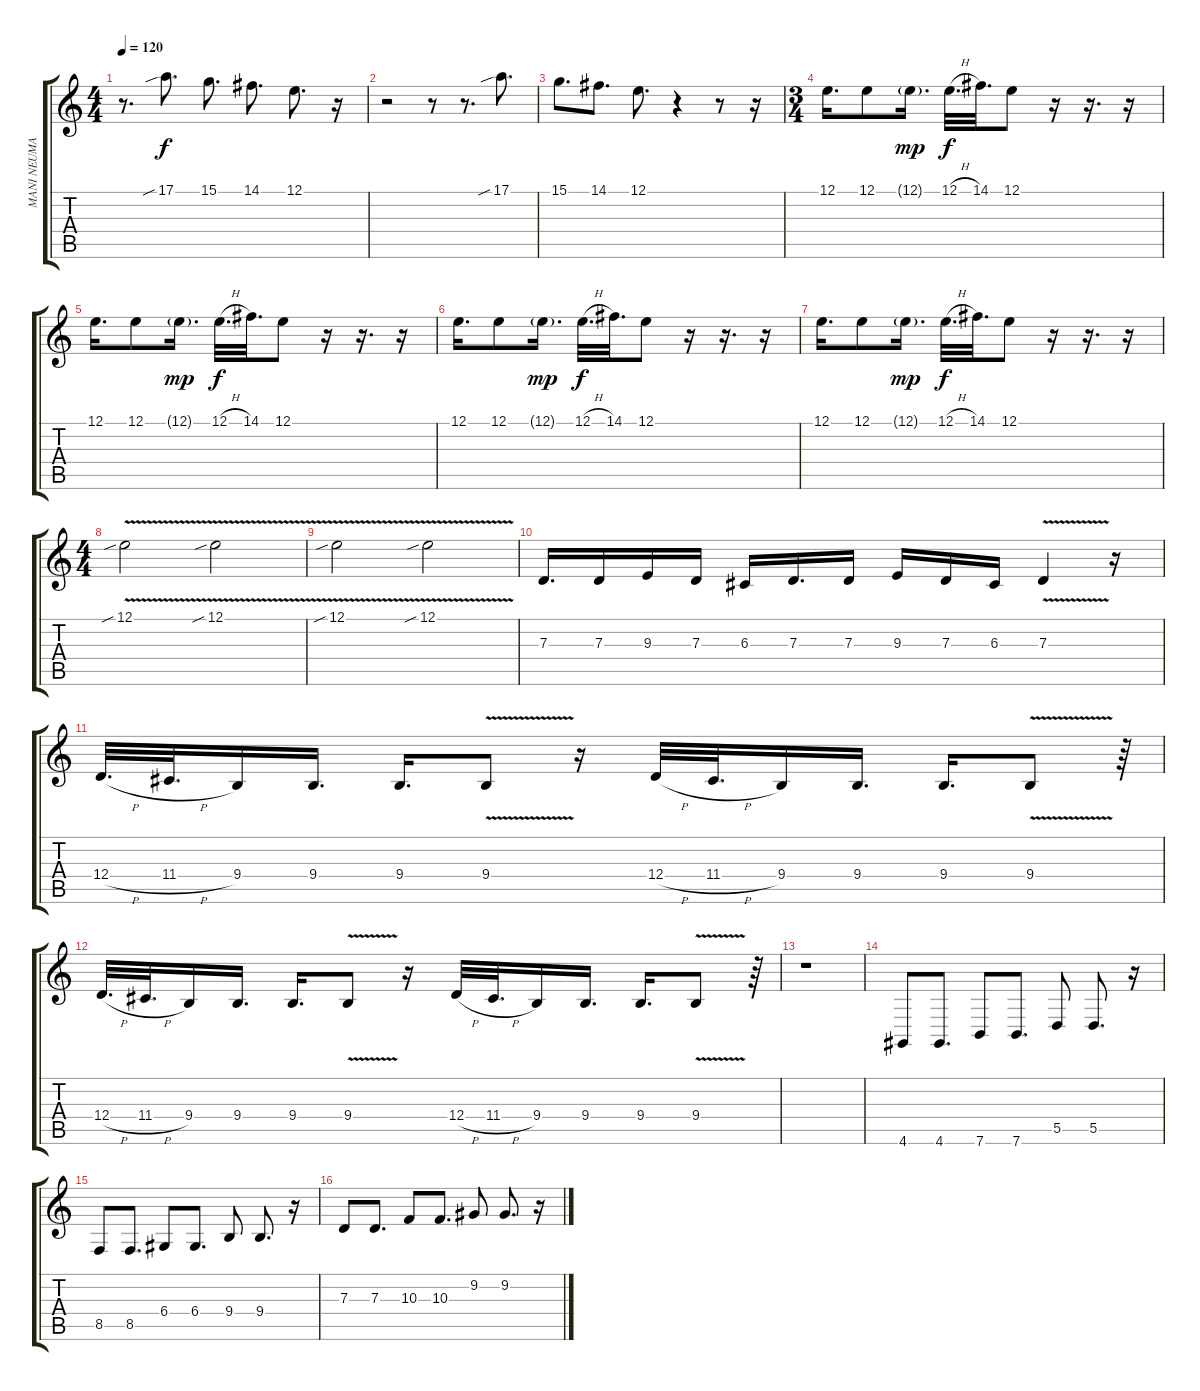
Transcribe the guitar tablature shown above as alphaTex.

\track ("MANI NEUMANN" "MANI NEUMA") {instrument viola}
\staff {score tabs}
\tuning (E4 B3 G3 D3 A2 E2) {hide}
\ts (4 4)
\tempo 120
\clef g2
\ks c
r.8{d dy f} 17.1{sib}.8{d} 15.1.8{d} 14.1.8{d} 12.1.8{d} r.16 |
r.2 r.8 r.8{d} 17.1{sib}.8{d} |
15.1.8{d} 14.1.8{d} 12.1.8{d} r.4 r.8 r.16 |
\ts (3 4)
12.1.16{d} 12.1.8 12.1{g}.16{d dy mp} 12.1{h}.32{d dy f} 14.1.32{d} 12.1.8 r.16 r.16{d} r.16 |
12.1.16{d} 12.1.8 12.1{g}.16{d dy mp} 12.1{h}.32{d dy f} 14.1.32{d} 12.1.8 r.16 r.16{d} r.16 |
12.1.16{d} 12.1.8 12.1{g}.16{d dy mp} 12.1{h}.32{d dy f} 14.1.32{d} 12.1.8 r.16 r.16{d} r.16 |
12.1.16{d} 12.1.8 12.1{g}.16{d dy mp} 12.1{h}.32{d dy f} 14.1.32{d} 12.1.8 r.16 r.16{d} r.16 |
\ts (4 4)
12.1{v sib}.2 12.1{v sib}.2 |
12.1{v sib}.2 12.1{v sib}.2 |
7.3.16{d} 7.3.16 9.3.16 7.3.16 6.3.16 7.3.16{d} 7.3.16 9.3.16 7.3.16 6.3.16 7.3{v}.4 r.16 |
12.4{h}.32{d} 11.4{h}.32{d} 9.4.16 9.4.16{d} 9.4.16{d} 9.4{v}.8 r.16 12.4{h}.32 11.4{h}.32{d} 9.4.16 9.4.16{d} 9.4.16{d} 9.4{v}.8 r.64 |
12.4{h}.32{d} 11.4{h}.32{d} 9.4.16 9.4.16{d} 9.4.16{d} 9.4{v}.8 r.16 12.4{h}.32 11.4{h}.32{d} 9.4.16 9.4.16{d} 9.4.16{d} 9.4{v}.8 r.64 |
r.1 |
4.6.8 4.6.8{d} 7.6.8 7.6.8{d} 5.5.8 5.5.8{d} r.16 |
8.5.8 8.5.8{d} 6.4.8 6.4.8{d} 9.4.8 9.4.8{d} r.16 |
7.3.8 7.3.8{d} 10.3.8 10.3.8{d} 9.2.8 9.2.8{d} r.16
